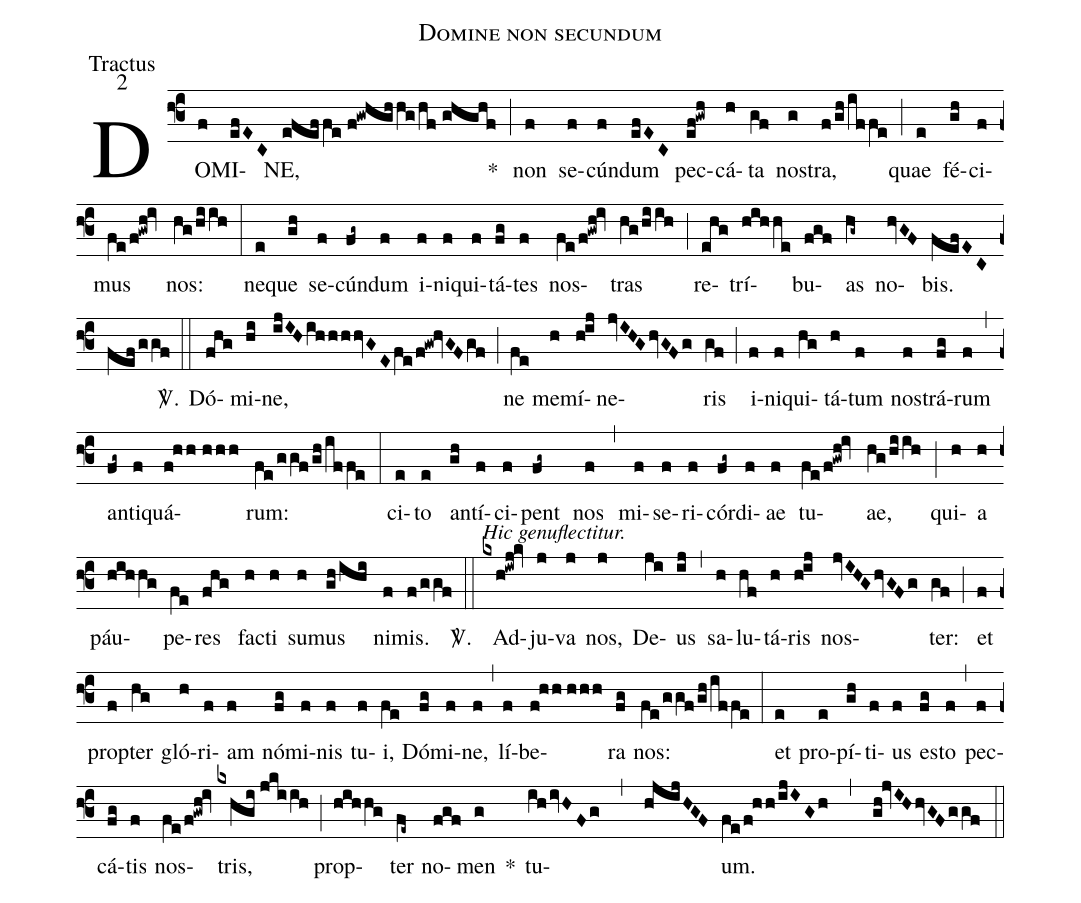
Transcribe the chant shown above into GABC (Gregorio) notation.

name:Domine non secundum;
office-part:Tractus;
mode:2;
%%
(f3) DO(f)MI(efEC)NE,(efeffe//f!gwhghhg/hf//ghghf) *(;) non(f) se(f)cún(f)dum(efEC) pec(ef!gwh)cá(h)ta(gf) nos(g)tra,(f/gh/iffe) (;) quae(e) fé(gh)ci(f)mus(fe/f!gwh!iv) nos:(hg/hiih) (:) ne(e)que(gh) se(f)cún(fg~)dum(f) i(f)ni(f)qui(f)tá(fg)tes(f) nos(fe/f!gwh!iv)tras(hg/hiih) (;) re(ehg)trí(hihhe)bu(fgf)as(hg~) no(hvGF)bis.(fefECfef/ggf) <sp>V/</sp>.(::) Dó(fhg)mi(hi)ne,(ijIHihhhhvGEfe/f!gw!hvGFgf) (;) ne(fe) me(h)mí(h!ij)ne(jvIHGhvGFg)ris(gf) (;) i(f)ni(f)qui(hg)tá(h)tum(f) nos(f)trá(fg)rum(f) (,) an(fg~)ti(f)quá(f!hh//hhh)rum:(fe/ggf/gh/iffe) (:) ci(e)to(e) an(gh)tí(f)ci(f)pent(fg~) nos(f) (,) mi(f)se(f)ri(f)cór(fg~)di(f)ae(f) tu(fe/f!gwh!iv)ae,(hg/hiih) (;) qui(h)a(h) páu(hihhg)pe(fe)res(fhg) fac(h)ti(h) su(h)mus(gh/ihi) ni(f)mis.(f/ggf) <sp>V/</sp>.(::) <alt>Hic genuflectitur.</alt>Ad(kxh!iwj!kv)ju(j)va(j) nos,(j) De(ji)us(ij) (,) sa(h)lu(hf)tá(h)ris(h!ij) nos(jvIHGhvGFg)ter:(gf) (;) et(f) prop(f)ter(hg) gló(h)ri(f)am(f) nó(fg)mi(f)nis(f) tu(f)i,(fe) Dó(fg)mi(f)ne,(f) (,) lí(f)be(f!hh//hhh)ra(fg) nos:(fe/ggf/gh/iffe) (:) et(e) pro(e)pí(gh)ti(f)us(f) es(fg)to(f) (,) pec(f)cá(fg)tis(f) nos(fe/f!gwh!iv)tris,(kxhgi//jkiih) (;) prop(hihhg)ter(fe~) no(fgf)men(g) *() tu(ihivHFg , hjijHGF)um.(fe/f!hh/ijIGh , gh!jvIHhvGFggf) (::)
